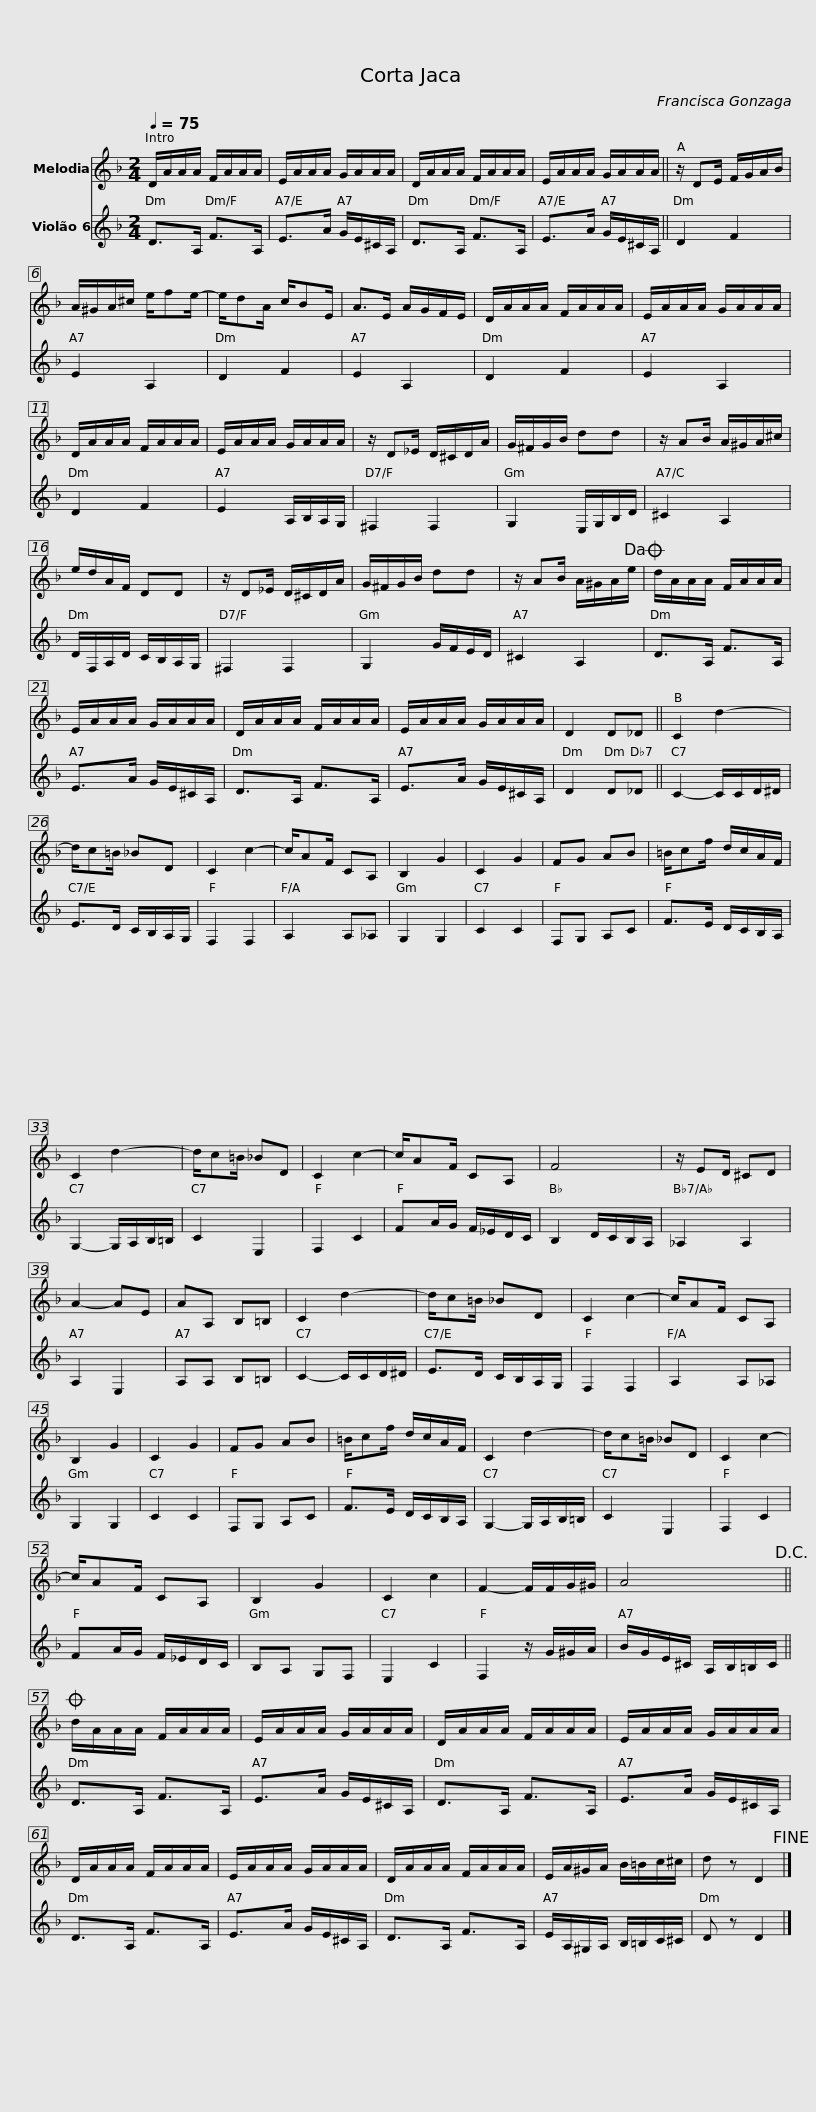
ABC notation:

X:1
%%score 1 2
L:1/8
Q:1/4=75
M:2/4
I:linebreak $
K:F
V:1 treble
V:2 treble transpose=-12
V:1
 D/A/A/A/ F/A/A/A/ | E/A/A/A/ G/A/A/A/ | D/A/A/A/ F/A/A/A/ | E/A/A/A/ G/A/A/A/ ||$ z/ DE/ F/G/A/B/ | %5
 A/^G/A/^c/ e/fe/- | e/dA/ c/BE/ | A>E A/G/F/E/ | D/A/A/A/ F/A/A/A/ |$ E/A/A/A/ G/A/A/A/ | %10
 D/A/A/A/ F/A/A/A/ | E/A/A/A/ G/A/A/A/ | z/ D_E/ D/^C/D/A/ | G/^F/G/B/ dd |$ z/ AB/ A/^G/A/^c/ | %15
 e/d/A/F/ DD | z/ D_E/ D/^C/D/A/ | G/^F/G/B/ dd | z/ AB/ A/^G/A/e/!dacoda! |$ d/A/A/A/ F/A/A/A/ | %20
 E/A/A/A/ G/A/A/A/ | D/A/A/A/ F/A/A/A/ | E/A/A/A/ G/A/A/A/ | D2 D_D ||$ C2 d2- | %25
 d/c=B/ _BD | C2 c2- | c/AF/ CA, | B,2 G2 | C2 G2 | %30
 FG AB | =B/cf/ d/c/A/F/ |$ C2 d2- | d/c=B/ _BD | C2 c2- | %35
 c/AF/ CA, | F4 | z/ ED/ ^CD | A2- AE |$ AA, B,=B, | %40
 C2 d2- | d/c=B/ _BD | C2 c2- | c/AF/ CA, | B,2 G2 | %45
 C2 G2 | FG AB |$ =B/cf/ d/c/A/F/ | C2 d2- | d/c=B/ _BD | %50
 C2 c2- | c/AF/ CA, | B,2 G2 | C2 c2 |$ F2- F/F/G/^G/ | %55
 A4!D.C.! ||O d/A/A/A/ F/A/A/A/ | E/A/A/A/ G/A/A/A/ | D/A/A/A/ F/A/A/A/ |$ E/A/A/A/ G/A/A/A/ | %60
 D/A/A/A/ F/A/A/A/ | E/A/A/A/ G/A/A/A/ | D/A/A/A/ F/A/A/A/ |$ E/A/^G/A/ B/=B/c/^c/ | d z D2!fine! |] %65
V:2
 D>A, F>A, | E>A G/E/^C/A,/ | D>A, F>A, | E>A G/E/^C/A,/ ||$ D2 F2 | %5
 E2 A,2 | D2 F2 | E2 A,2 | D2 F2 |$ E2 A,2 | %10
 D2 F2 | E2 A,/B,/A,/G,/ | ^F,2 F,2 | G,2 E,/G,/B,/D/ |$ ^C2 A,2 | %15
 D/F,/A,/D/ C/B,/A,/G,/ | ^F,2 F,2 | G,2 G/F/E/D/ | ^C2 A,2 |$ D>A, F>A, | %20
 E>A G/E/^C/A,/ | D>A, F>A, | E>A G/E/^C/A,/ | D2 D_D ||$ C2- C/C/D/^D/ | %25
 E>D C/B,/A,/G,/ | F,2 F,2 | A,2 A,_A, | G,2 G,2 | C2 C2 | %30
 F,G, A,C | F>E D/C/B,/A,/ |$ G,2- G,/A,/B,/=B,/ | C2 E,2 | F,2 C2 | %35
 FA/G/ F/_E/D/C/ | B,2 D/C/B,/A,/ | _A,2 A,2 | A,2 E,2 |$ A,A, B,=B, | %40
 C2- C/C/D/^D/ | E>D C/B,/A,/G,/ | F,2 F,2 | A,2 A,_A, | G,2 G,2 | %45
 C2 C2 | F,G, A,C |$ F>E D/C/B,/A,/ | G,2- G,/A,/B,/=B,/ | C2 E,2 | %50
 F,2 C2 | FA/G/ F/_E/D/C/ | B,A, G,F, | E,2 C2 |$ F,2 z/ G/^G/A/ | %55
 B/G/E/^C/ A,/B,/=B,/C/ || D>A, F>A, | E>A G/E/^C/A,/ | D>A, F>A, |$ E>A G/E/^C/A,/ | %60
 D>A, F>A, | E>A G/E/^C/A,/ | D>A, F>A, |$ E/A,/^G,/A,/ B,/=B,/C/^C/ | D z D2 |] %65
